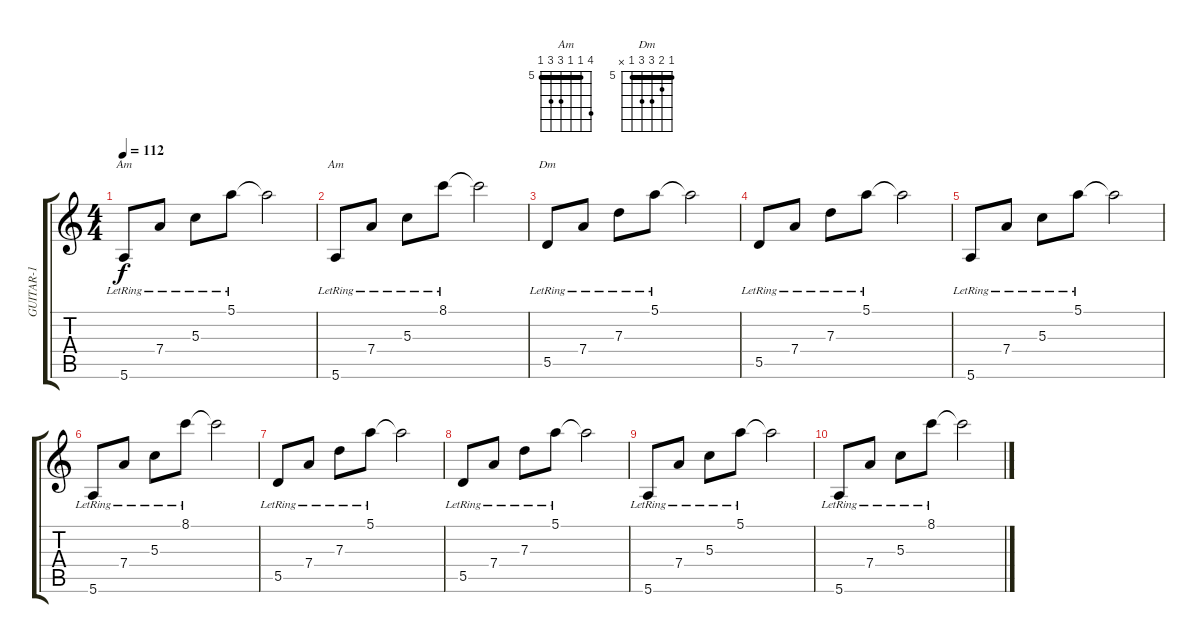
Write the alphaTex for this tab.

\track ("GUITAR-1" "GUITAR-1") {instrument acousticguitarsteel}
\staff {score tabs}
\tuning (E4 B3 G3 D3 A2 E2) {hide}
\chord ("Am" 5 5 5 7 7 5) {firstfret 5 barre 5}
\chord ("Am" 8 5 5 7 7 5) {firstfret 5 barre 5}
\chord ("Dm" 5 6 7 7 5 x) {firstfret 5 barre 5}
\ts (4 4)
\tempo 112
\clef g2
\ks c
5.6{lr}.8{ch "Am" dy f} 7.4{lr}.8 5.3{lr}.8 5.1{lr}.8 5.1{t}.2 |
5.6{lr}.8{ch "Am"} 7.4{lr}.8 5.3{lr}.8 8.1{lr}.8 8.1{t}.2 |
5.5{lr}.8{ch "Dm"} 7.4{lr}.8 7.3{lr}.8 5.1{lr}.8 5.1{t}.2 |
5.5{lr}.8 7.4{lr}.8 7.3{lr}.8 5.1{lr}.8 5.1{t}.2 |
5.6{lr}.8 7.4{lr}.8 5.3{lr}.8 5.1{lr}.8 5.1{t}.2 |
5.6{lr}.8 7.4{lr}.8 5.3{lr}.8 8.1{lr}.8 8.1{t}.2 |
5.5{lr}.8 7.4{lr}.8 7.3{lr}.8 5.1{lr}.8 5.1{t}.2 |
5.5{lr}.8 7.4{lr}.8 7.3{lr}.8 5.1{lr}.8 5.1{t}.2 |
5.6{lr}.8 7.4{lr}.8 5.3{lr}.8 5.1{lr}.8 5.1{t}.2 |
5.6{lr}.8 7.4{lr}.8 5.3{lr}.8 8.1{lr}.8 8.1{t}.2
